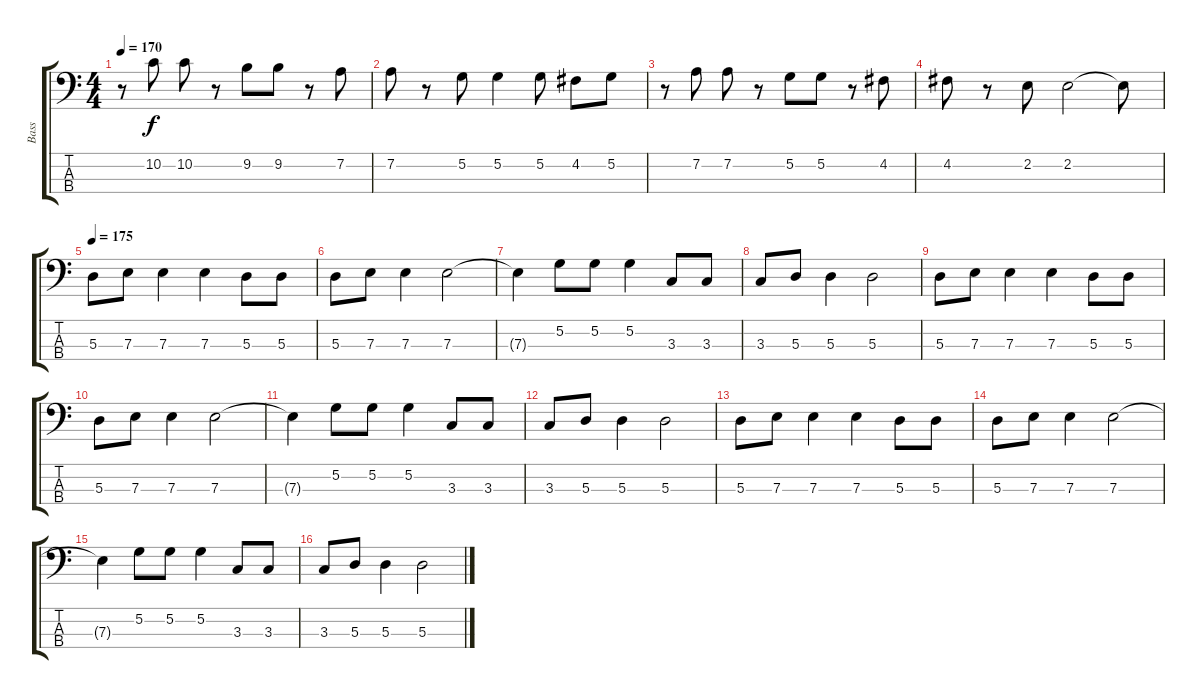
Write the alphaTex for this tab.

\track ("Bass" "Bass") {mute instrument electricbassfinger}
\staff {score tabs}
\tuning (G2 D2 A1 E1) {hide}
\ts (4 4)
\tempo 170
\clef f4
\ks c
r.8{dy f} 10.2.8 10.2.8 r.8 9.2.8 9.2.8 r.8 7.2.8 |
7.2.8 r.8 5.2.8 5.2.4 5.2.8 4.2.8 5.2.8 |
r.8 7.2.8 7.2.8 r.8 5.2.8 5.2.8 r.8 4.2.8 |
4.2.8 r.8 2.2.8 2.2.2 2.2{t}.8 |
\tempo 175
5.3.8 7.3.8 7.3.4 7.3.4 5.3.8 5.3.8 |
5.3.8 7.3.8 7.3.4 7.3.2 |
7.3{t}.4 5.2.8 5.2.8 5.2.4 3.3.8 3.3.8 |
3.3.8 5.3.8 5.3.4 5.3.2 |
5.3.8 7.3.8 7.3.4 7.3.4 5.3.8 5.3.8 |
5.3.8 7.3.8 7.3.4 7.3.2 |
7.3{t}.4 5.2.8 5.2.8 5.2.4 3.3.8 3.3.8 |
3.3.8 5.3.8 5.3.4 5.3.2 |
5.3.8 7.3.8 7.3.4 7.3.4 5.3.8 5.3.8 |
5.3.8 7.3.8 7.3.4 7.3.2 |
7.3{t}.4 5.2.8 5.2.8 5.2.4 3.3.8 3.3.8 |
3.3.8 5.3.8 5.3.4 5.3.2
